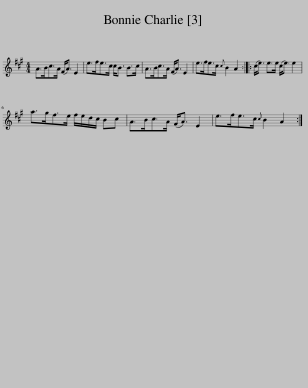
X:1
L:1/8
M:4/4
I:linebreak $
K:A
V:1 treble
V:1
 A>Bc>A (F<A) E2 | e>fe>c c<B B>c | A>Bc>A (F<A) E2 | e>fe>c{c} B2 A2 :: (c<e) e>e (c<e) e2 |$ %5
 a>gf>e f/e/d/c/ Bc | A>Bc>A (F<A) E2 | e>fe>c{c} B2 A2 :| %8
